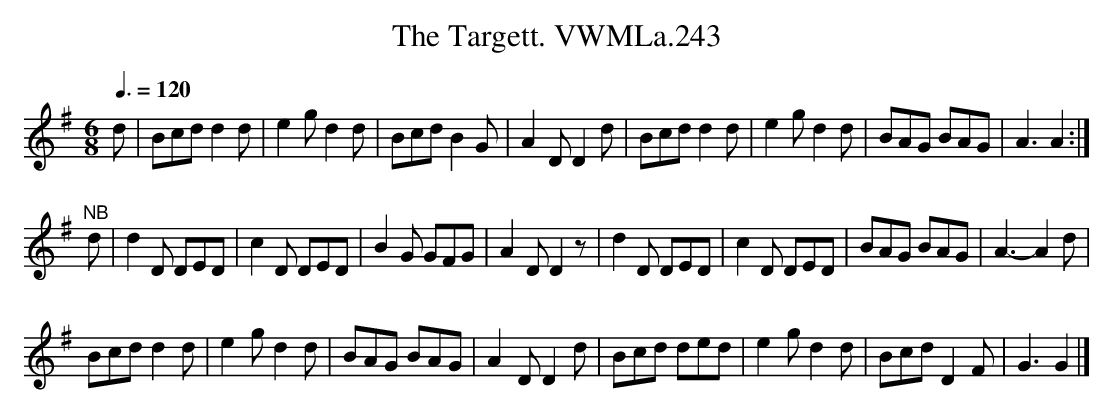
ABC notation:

X:1
T:Targett. VWMLa.243, The
M:6/8
L:1/8
Q:3/8=120
K:G
d|Bcd d2d|e2g d2d|Bcd B2G|A2D D2d|\
Bcd d2d|e2g d2d|BAG BAG|A3 A2:|
"^NB"d|d2D DED|c2D DED|B2G GFG|A2D D2z|\
d2D DED|c2D DED|BAG BAG|A3- A2d|
Bcd d2d|e2g d2d|BAG BAG|A2D D2d|\
Bcd ded|e2g d2d|Bcd D2F|G3 G2|]
